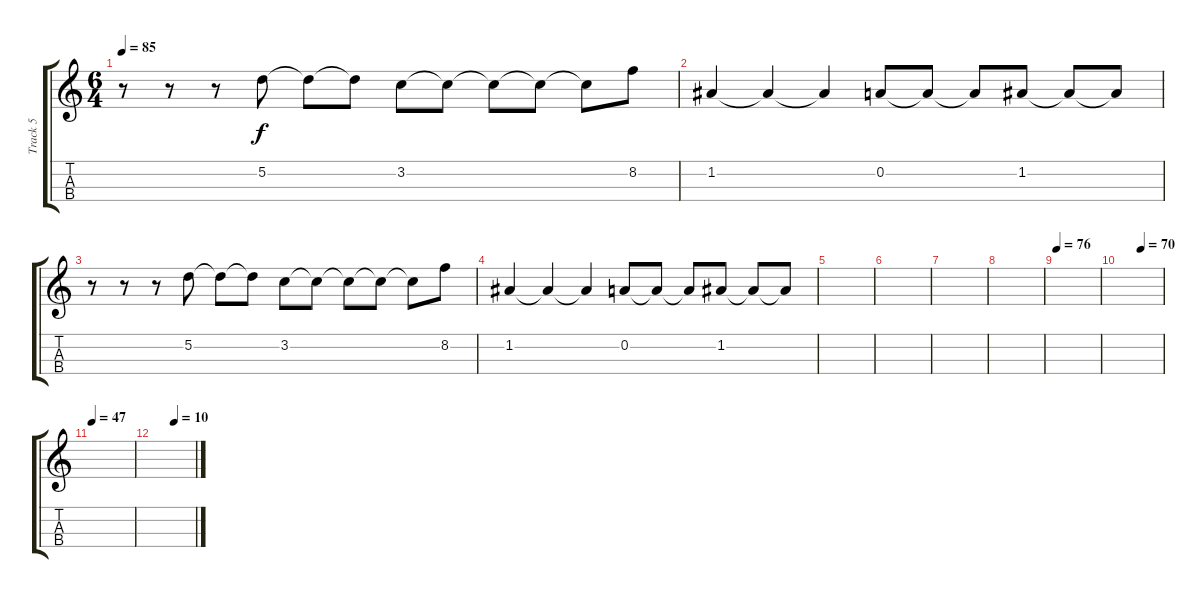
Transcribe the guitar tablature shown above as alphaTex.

\track ("Track 5" "Track 5") {instrument lead3calliope}
\staff {score tabs}
\tuning (E5 A4 D4 G3) {hide}
\ts (6 4)
\tempo 85
\clef g2
\ks c
r.8{dy f} r.8 r.8 5.2.8 5.2{t}.8 5.2{t}.8 3.2.8 3.2{t}.8 3.2{t}.8 3.2{t}.8 3.2{t}.8 8.2.8 |
1.2.4 1.2{t}.4 1.2{t}.4 0.2.8 0.2{t}.8 0.2{t}.8 1.2.8 1.2{t}.8 1.2{t}.8 |
r.8 r.8 r.8 5.2.8 5.2{t}.8 5.2{t}.8 3.2.8 3.2{t}.8 3.2{t}.8 3.2{t}.8 3.2{t}.8 8.2.8 |
1.2.4 1.2{t}.4 1.2{t}.4 0.2.8 0.2{t}.8 0.2{t}.8 1.2.8 1.2{t}.8 1.2{t}.8 |
|
|
|
|
\tempo 76
|
\tempo (70 0.5)
|
\tempo 47
|
\tempo (10 0.5)
